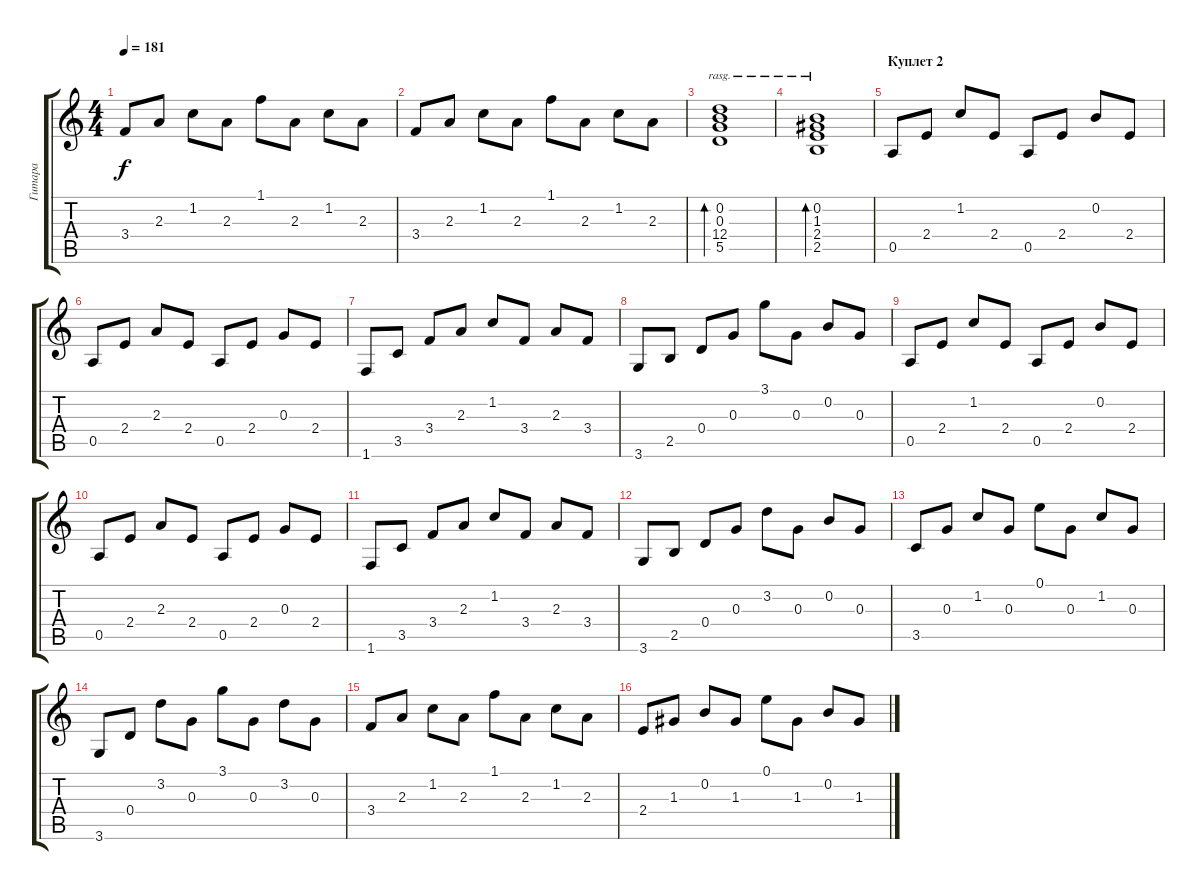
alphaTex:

\track ("Гитара" "Гитара") {instrument acousticguitarsteel}
\staff {score tabs}
\tuning (E4 B3 G3 D3 A2 E2) {hide}
\ts (4 4)
\tempo 181
\clef g2
\ks c
3.4.8{dy f} 2.3.8 1.2.8 2.3.8 1.1.8 2.3.8 1.2.8 2.3.8 |
3.4.8 2.3.8 1.2.8 2.3.8 1.1.8 2.3.8 1.2.8 2.3.8 |
(0.2 0.3 12.4 5.5).1{bd 480 rasg ii} |
(0.2 1.3 2.4 2.5).1{bd 480 rasg ii} |
\section ("" "Куплет 2")
0.5.8 2.4.8 1.2.8 2.4.8 0.5.8 2.4.8 0.2.8 2.4.8 |
0.5.8 2.4.8 2.3.8 2.4.8 0.5.8 2.4.8 0.3.8 2.4.8 |
1.6.8 3.5.8 3.4.8 2.3.8 1.2.8 3.4.8 2.3.8 3.4.8 |
3.6.8 2.5.8 0.4.8 0.3.8 3.1.8 0.3.8 0.2.8 0.3.8 |
0.5.8 2.4.8 1.2.8 2.4.8 0.5.8 2.4.8 0.2.8 2.4.8 |
0.5.8 2.4.8 2.3.8 2.4.8 0.5.8 2.4.8 0.3.8 2.4.8 |
1.6.8 3.5.8 3.4.8 2.3.8 1.2.8 3.4.8 2.3.8 3.4.8 |
3.6.8 2.5.8 0.4.8 0.3.8 3.2.8 0.3.8 0.2.8 0.3.8 |
3.5.8 0.3.8 1.2.8 0.3.8 0.1.8 0.3.8 1.2.8 0.3.8 |
3.6.8 0.4.8 3.2.8 0.3.8 3.1.8 0.3.8 3.2.8 0.3.8 |
3.4.8 2.3.8 1.2.8 2.3.8 1.1.8 2.3.8 1.2.8 2.3.8 |
2.4.8 1.3.8 0.2.8 1.3.8 0.1.8 1.3.8 0.2.8 1.3.8
